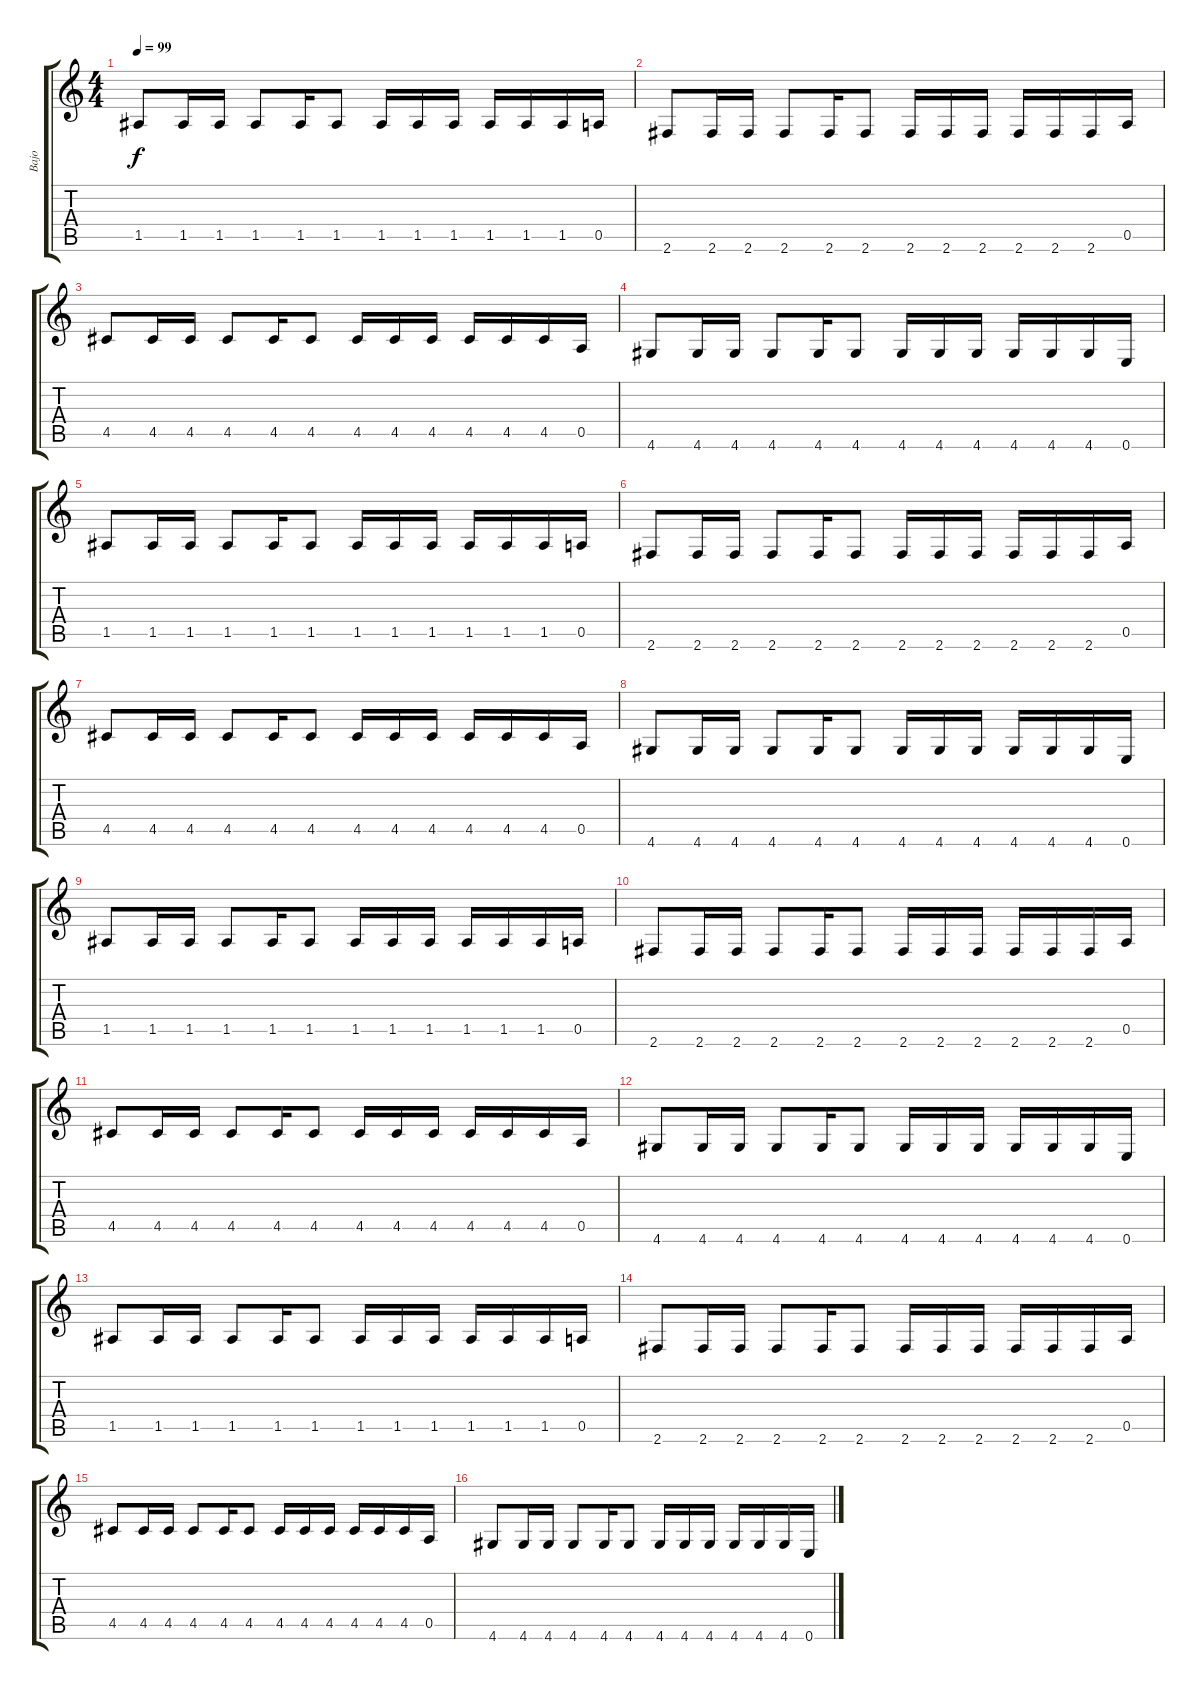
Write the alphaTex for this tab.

\track ("Bajo" "Bajo") {instrument electricbasspick}
\staff {score tabs}
\tuning (E4 B3 G3 D3 A2 E2) {hide}
\ts (4 4)
\tempo 99
\clef g2
\ks c
1.5.8{dy f} 1.5.16 1.5.16 1.5.8 1.5.16 1.5.8 1.5.16 1.5.16 1.5.16 1.5.16 1.5.16 1.5.16 0.5.16 |
2.6.8 2.6.16 2.6.16 2.6.8 2.6.16 2.6.8 2.6.16 2.6.16 2.6.16 2.6.16 2.6.16 2.6.16 0.5.16 |
4.5.8 4.5.16 4.5.16 4.5.8 4.5.16 4.5.8 4.5.16 4.5.16 4.5.16 4.5.16 4.5.16 4.5.16 0.5.16 |
4.6.8 4.6.16 4.6.16 4.6.8 4.6.16 4.6.8 4.6.16 4.6.16 4.6.16 4.6.16 4.6.16 4.6.16 0.6.16 |
1.5.8 1.5.16 1.5.16 1.5.8 1.5.16 1.5.8 1.5.16 1.5.16 1.5.16 1.5.16 1.5.16 1.5.16 0.5.16 |
2.6.8 2.6.16 2.6.16 2.6.8 2.6.16 2.6.8 2.6.16 2.6.16 2.6.16 2.6.16 2.6.16 2.6.16 0.5.16 |
4.5.8 4.5.16 4.5.16 4.5.8 4.5.16 4.5.8 4.5.16 4.5.16 4.5.16 4.5.16 4.5.16 4.5.16 0.5.16 |
4.6.8 4.6.16 4.6.16 4.6.8 4.6.16 4.6.8 4.6.16 4.6.16 4.6.16 4.6.16 4.6.16 4.6.16 0.6.16 |
1.5.8 1.5.16 1.5.16 1.5.8 1.5.16 1.5.8 1.5.16 1.5.16 1.5.16 1.5.16 1.5.16 1.5.16 0.5.16 |
2.6.8 2.6.16 2.6.16 2.6.8 2.6.16 2.6.8 2.6.16 2.6.16 2.6.16 2.6.16 2.6.16 2.6.16 0.5.16 |
4.5.8 4.5.16 4.5.16 4.5.8 4.5.16 4.5.8 4.5.16 4.5.16 4.5.16 4.5.16 4.5.16 4.5.16 0.5.16 |
4.6.8 4.6.16 4.6.16 4.6.8 4.6.16 4.6.8 4.6.16 4.6.16 4.6.16 4.6.16 4.6.16 4.6.16 0.6.16 |
1.5.8 1.5.16 1.5.16 1.5.8 1.5.16 1.5.8 1.5.16 1.5.16 1.5.16 1.5.16 1.5.16 1.5.16 0.5.16 |
2.6.8 2.6.16 2.6.16 2.6.8 2.6.16 2.6.8 2.6.16 2.6.16 2.6.16 2.6.16 2.6.16 2.6.16 0.5.16 |
4.5.8 4.5.16 4.5.16 4.5.8 4.5.16 4.5.8 4.5.16 4.5.16 4.5.16 4.5.16 4.5.16 4.5.16 0.5.16 |
4.6.8 4.6.16 4.6.16 4.6.8 4.6.16 4.6.8 4.6.16 4.6.16 4.6.16 4.6.16 4.6.16 4.6.16 0.6.16
